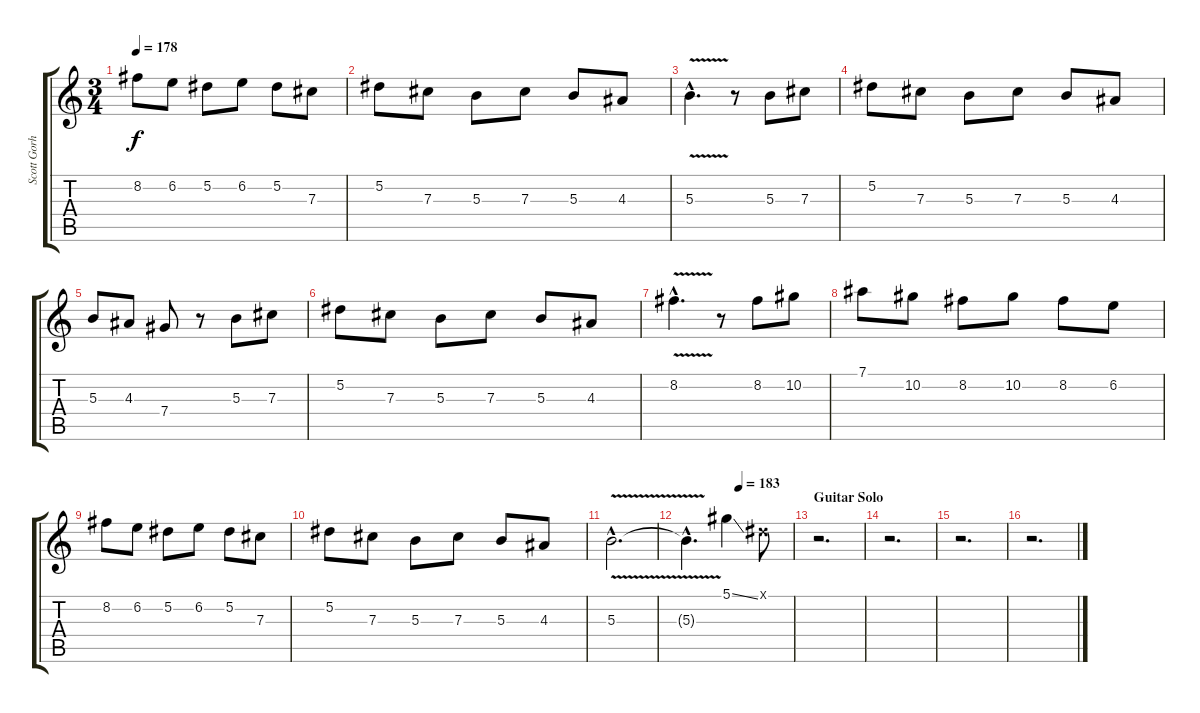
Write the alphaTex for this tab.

\track ("Scott Gorham" "Scott Gorh") {instrument distortionguitar}
\staff {score tabs}
\tuning (Eb4 Bb3 Gb3 Db3 Ab2 Eb2) {hide}
\ts (3 4)
\tempo 178
\clef g2
\ks c
8.2.8{dy f} 6.2.8 5.2.8 6.2.8 5.2.8 7.3.8 |
5.2.8 7.3.8 5.3.8 7.3.8 5.3.8 4.3.8 |
5.3{v hac}.4{d} r.8 5.3.8 7.3.8 |
5.2.8 7.3.8 5.3.8 7.3.8 5.3.8 4.3.8 |
5.3.8 4.3.8 7.4.8 r.8 5.3.8 7.3.8 |
5.2.8 7.3.8 5.3.8 7.3.8 5.3.8 4.3.8 |
8.2{v hac}.4{d} r.8 8.2.8 10.2.8 |
7.1.8 10.2.8 8.2.8 10.2.8 8.2.8 6.2.8 |
8.2.8 6.2.8 5.2.8 6.2.8 5.2.8 7.3.8 |
5.2.8 7.3.8 5.3.8 7.3.8 5.3.8 4.3.8 |
5.3{v hac}.2{d} |
\tempo (183 0.5)
5.3{hac t}.4{d} 5.1{ss}.4 0.1{x}.8 |
\section ("" "Guitar Solo")
r.2{d} |
r.2{d} |
r.2{d} |
r.2{d}
